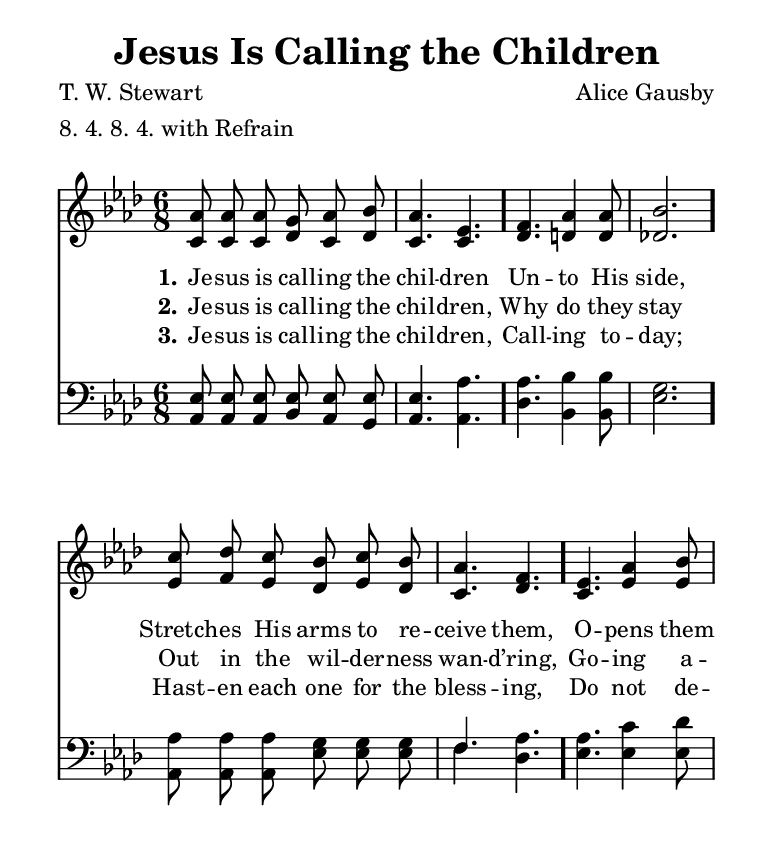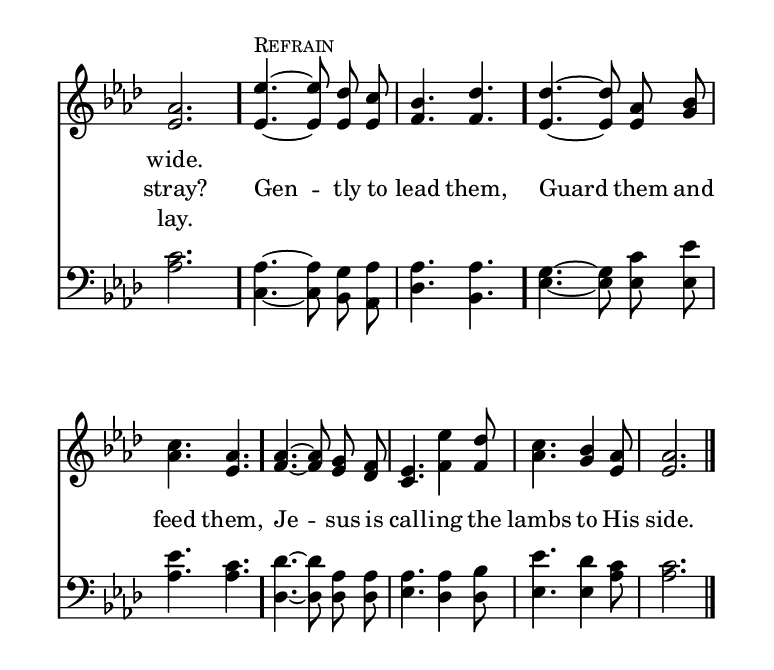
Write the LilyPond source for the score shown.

\include "common/global.ily"
\paper {
  \include "common/paper.ily"
  ragged-bottom = ##t
  system-count = 4
system-system-spacing.padding = 8

}

\header{
  %children
  hymnnumber = "298"
  title = "Jesus Is Calling the Children"
  tunename = "Shepherd" % not found at hymnary.org
  meter = "8. 4. 8. 4. with Refrain"
  poet = "T. W. Stewart" % see https://hymnary.org/text/jesus_is_calling_the_children_unto
  composer = "Alice Gausby" % not found at hymnary.org
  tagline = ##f
}

global = {
  \include "common/overrides.ily"
  \override Staff.TimeSignature.style = #'numbered
  \time 6/8
  \override Score.MetronomeMark.transparent = ##t % hide all fermata changes too
  \tempo 4=80
  \key aes \major
  \autoBeamOff
}

patternA = { c8 c c c c c | c4. c }
patternB = { c4. c4 c8 | c2. }
patternC = { c4. ~ c8 c8 c | c4. c }
patternD = { c4. ~ c8 c8 c | c4. c4 c8 | c4. c4 c8 | c2. }

notesSoprano = {
\global
\relative c'' {

  \changePitch \patternA { aes aes aes g aes bes | aes ees }
  \changePitch \patternB { f aes aes | bes }
  \changePitch \patternA { c des c bes c bes | aes f }
  \changePitch \patternB { ees aes bes | aes }

  << s^\markup { \small \caps "Refrain" }
  \changePitch \patternC { ees' ees des c | bes des } >>
  \changePitch \patternC { des des aes bes | c aes }
  \changePitch \patternD { aes aes g f | ees ees' des | c bes aes | aes }

  \bar "|."

}
}

notesAlto = {
\global
\relative e' {

  \changePitch \patternA { c c c des c des | c c }
  \changePitch \patternB { des d d | des! }
  \changePitch \patternA { ees f ees des ees des | c des }
  \changePitch \patternB { c ees ees | ees }

  \changePitch \patternC { ees ees ees ees | f f }
  \changePitch \patternC { ees ees ees g | aes ees }
  \changePitch \patternD { f f ees des | c f f | aes g ees | ees }

}
}

notesTenor = {
\global
\relative a {

  \changePitch \patternA { ees ees ees ees ees ees | ees aes }
  \changePitch \patternB { aes bes bes | g }
  \changePitch \patternA { aes aes aes g g g | f aes }
  \changePitch \patternB { aes c des | c }

  \changePitch \patternC { aes aes g aes | aes aes }
  \changePitch \patternC { g g c ees | ees c }
  \changePitch \patternD { des des aes aes | aes aes bes | ees des c | c }

}
}

notesBass = {
\global
\relative f, {

  \changePitch \patternA { aes aes aes bes aes g | aes aes }
  \changePitch \patternB { des bes bes | ees }
  \changePitch \patternA { aes, aes aes ees' ees ees | f des }
  \changePitch \patternB { ees ees ees | aes }

  \changePitch \patternC { c, c bes aes | des bes }
  \changePitch \patternC { ees ees ees ees | aes aes }
  \changePitch \patternD { des, des des des | ees des des | ees ees aes | aes }

}
}

Refrain = \lyricmode {

Gen -- tly to lead them, \bar "."
Guard them and feed them, \bar "."
Je -- sus is call -- ing the lambs to His side. \bar "."

}

wordsA = \lyricmode {
\set stanza = "1."

Je -- sus is call -- ing the chil -- dren \bar "."
Un -- to His side, \bar "."
Stretch -- es His arms to re -- ceive them, \bar "."
O -- pens them wide. \bar "."

}

wordsB = \lyricmode {
\set stanza = "2."

Je -- sus is call -- ing the chil -- dren,
Why do they stay
Out in the wil -- der -- ness wan -- d’ring,
Go -- ing a -- stray?

\Refrain

}

wordsC = \lyricmode {
\set stanza = "3."

Je -- sus is call -- ing the chil -- dren,
Call -- ing to -- day;
Hast -- en each one for the bless -- ing,
Do not de -- lay.

}

\score {
  \context ChoirStaff <<
    \context Staff = upper <<
      \set Staff.autoBeaming = ##f
      \set ChoirStaff.systemStartDelimiter = #'SystemStartBar
      \set ChoirStaff.printPartCombineTexts = ##f
      \partcombine #'(2 . 11) \notesSoprano \notesAlto
      \context NullVoice = sopranos { \voiceOne << \notesSoprano >> }
      \context Lyrics = one   \lyricsto sopranos \wordsA
      \context Lyrics = two   \lyricsto sopranos \wordsB
      \context Lyrics = three \lyricsto sopranos \wordsC
    >>
    \context Staff = men <<
      \set Staff.autoBeaming = ##f
      \clef bass
      \set ChoirStaff.printPartCombineTexts = ##f
      \partcombine #'(2 . 11) \notesTenor \notesBass
    >>
  >>
  \layout {
    \include "common/layout.ily"
  }
  #(cond ((ly:get-option 'eog-midi-permitted) #{ \midi{
    \include "common/midi.ily"
  } #}))
}

\version "2.19.49"  % necessary for upgrading to future LilyPond versions.

% vi:set et ts=2 sw=2 ai nocindent syntax=lilypond:
